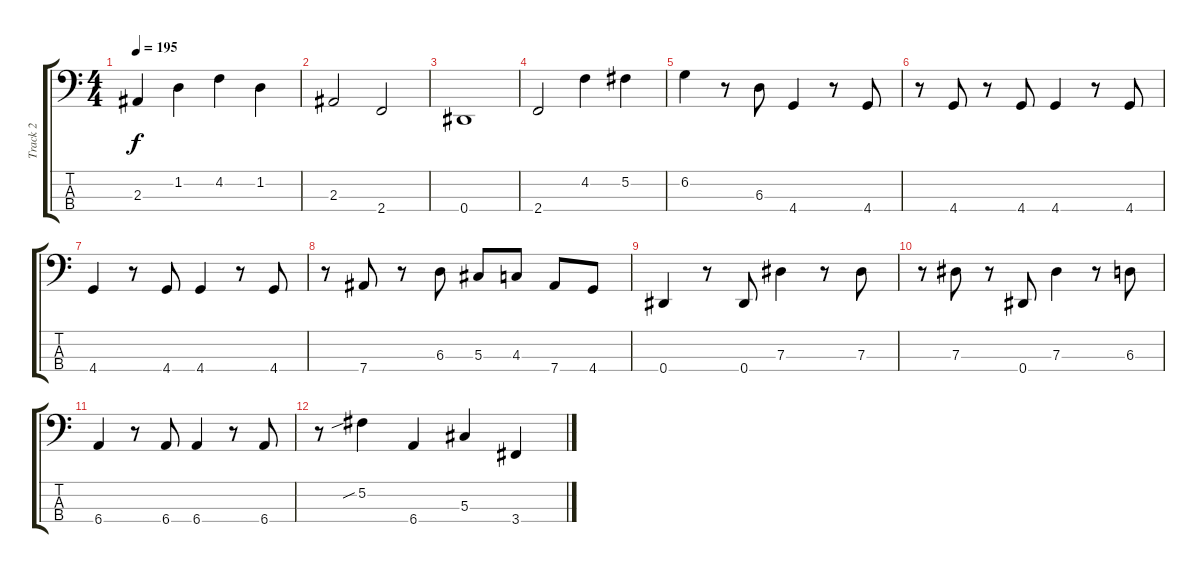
\track ("Track 2" "Track 2") {instrument electricbassfinger}
\staff {score tabs}
\tuning (Gb2 Db2 Ab1 Eb1) {hide}
\ts (4 4)
\tempo 195
\clef f4
\ks c
2.3.4{dy f} 1.2.4 4.2.4 1.2.4 |
2.3.2 2.4.2 |
0.4.1 |
2.4.2 4.2.4 5.2.4 |
6.2.4 r.8 6.3.8 4.4.4 r.8 4.4.8 |
r.8 4.4.8 r.8 4.4.8 4.4.4 r.8 4.4.8 |
4.4.4 r.8 4.4.8 4.4.4 r.8 4.4.8 |
r.8 7.4.8 r.8 6.3.8 5.3.8 4.3.8 7.4.8 4.4.8 |
0.4.4 r.8 0.4.8 7.3.4 r.8 7.3.8 |
r.8 7.3.8 r.8 0.4.8 7.3.4 r.8 6.3.8 |
6.4.4 r.8 6.4.8 6.4.4 r.8 6.4.8 |
r.8 5.2{sib}.4 6.4.4 5.3.4 3.4.4
